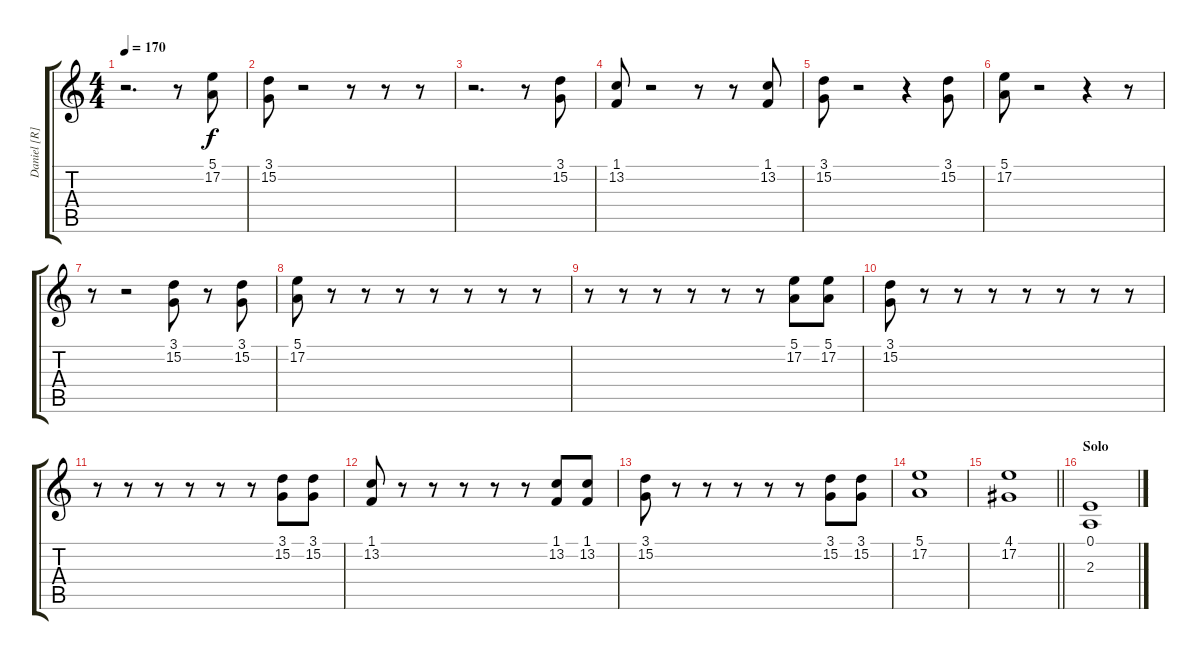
\track ("Daniel [R]" "Daniel [R]") {instrument stringensemble1}
\staff {score tabs}
\tuning (E4 B3 G3 D3 A2 E2) {hide}
\ts (4 4)
\tempo 170
\clef g2
\ks c
r.2{d dy f} r.8 (5.1 17.2).8 |
(3.1 15.2).8 r.2 r.8 r.8 r.8 |
r.2{d} r.8 (3.1 15.2).8 |
(1.1 13.2).8 r.2 r.8 r.8 (1.1 13.2).8 |
(3.1 15.2).8 r.2 r.4 (3.1 15.2).8 |
(5.1 17.2).8 r.2 r.4 r.8 |
r.8 r.2 (3.1 15.2).8 r.8 (3.1 15.2).8 |
(5.1 17.2).8 r.8 r.8 r.8 r.8 r.8 r.8 r.8 |
r.8 r.8 r.8 r.8 r.8 r.8 (5.1 17.2).8 (5.1 17.2).8 |
(3.1 15.2).8 r.8 r.8 r.8 r.8 r.8 r.8 r.8 |
r.8 r.8 r.8 r.8 r.8 r.8 (3.1 15.2).8 (3.1 15.2).8 |
(1.1 13.2).8 r.8 r.8 r.8 r.8 r.8 (1.1 13.2).8 (1.1 13.2).8 |
(3.1 15.2).8 r.8 r.8 r.8 r.8 r.8 (3.1 15.2).8 (3.1 15.2).8 |
(5.1 17.2).1 |
\barLineRight lightlight
(4.1 17.2).1 |
\section ("" "Solo")
(0.1 2.3).1{instrument stringensemble1}
